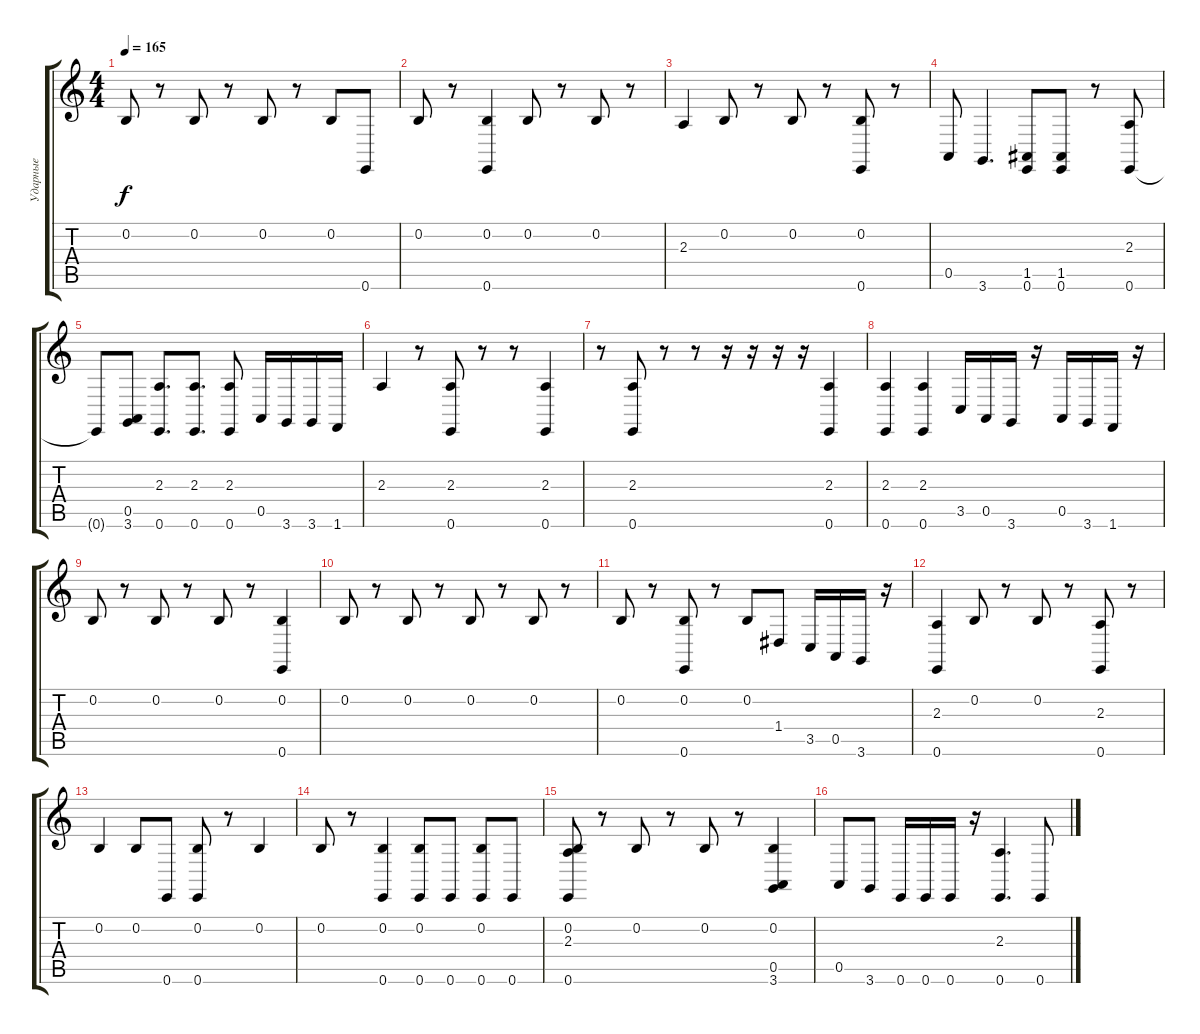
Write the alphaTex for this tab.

\track ("Ударные" "Ударные") {instrument acousticgrandpiano}
\staff {score tabs}
\tuning (E4 B3 G3 D3 A2 E2) {hide}
\ts (4 4)
\tempo 165
\clef g2
\ks c
0.2.8{dy f} r.8 0.2.8 r.8 0.2.8 r.8 0.2.8 0.6.8 |
0.2.8 r.8 (0.2 0.6).4 0.2.8 r.8 0.2.8 r.8 |
2.3.4 0.2.8 r.8 0.2.8 r.8 (0.2 0.6).8 r.8 |
0.5.8 3.6.4{d} (1.5 0.6).8 (1.5 0.6).8 r.8 (2.3 0.6).8 |
0.6{t}.8 (0.5 3.6).8 (2.3 0.6).8{d} (2.3 0.6).8{d} (2.3 0.6).8 0.5.16 3.6.16 3.6.16 1.6.16 |
2.3.4 r.8 (2.3 0.6).8 r.8 r.8 (2.3 0.6).4 |
r.8 (2.3 0.6).8 r.8 r.8 r.16 r.16 r.16 r.16 (2.3 0.6).4 |
(2.3 0.6).4 (2.3 0.6).4 3.5.16 0.5.16 3.6.16 r.16 0.5.16 3.6.16 1.6.16 r.16 |
0.2.8 r.8 0.2.8 r.8 0.2.8 r.8 (0.2 0.6).4 |
0.2.8 r.8 0.2.8 r.8 0.2.8 r.8 0.2.8 r.8 |
0.2.8 r.8 (0.2 0.6).8 r.8 0.2.8 1.4.8 3.5.16 0.5.16 3.6.16 r.16 |
(2.3 0.6).4 0.2.8 r.8 0.2.8 r.8 (2.3 0.6).8 r.8 |
0.2.4 0.2.8 0.6.8 (0.2 0.6).8 r.8 0.2.4 |
0.2.8 r.8 (0.2 0.6).4 (0.2 0.6).8 0.6.8 (0.2 0.6).8 0.6.8 |
(0.2 2.3 0.6).8 r.8 0.2.8 r.8 0.2.8 r.8 (0.2 0.5 3.6).4 |
0.5.8 3.6.8 0.6.16 0.6.16 0.6.16 r.16 (2.3 0.6).4{d} 0.6.8
